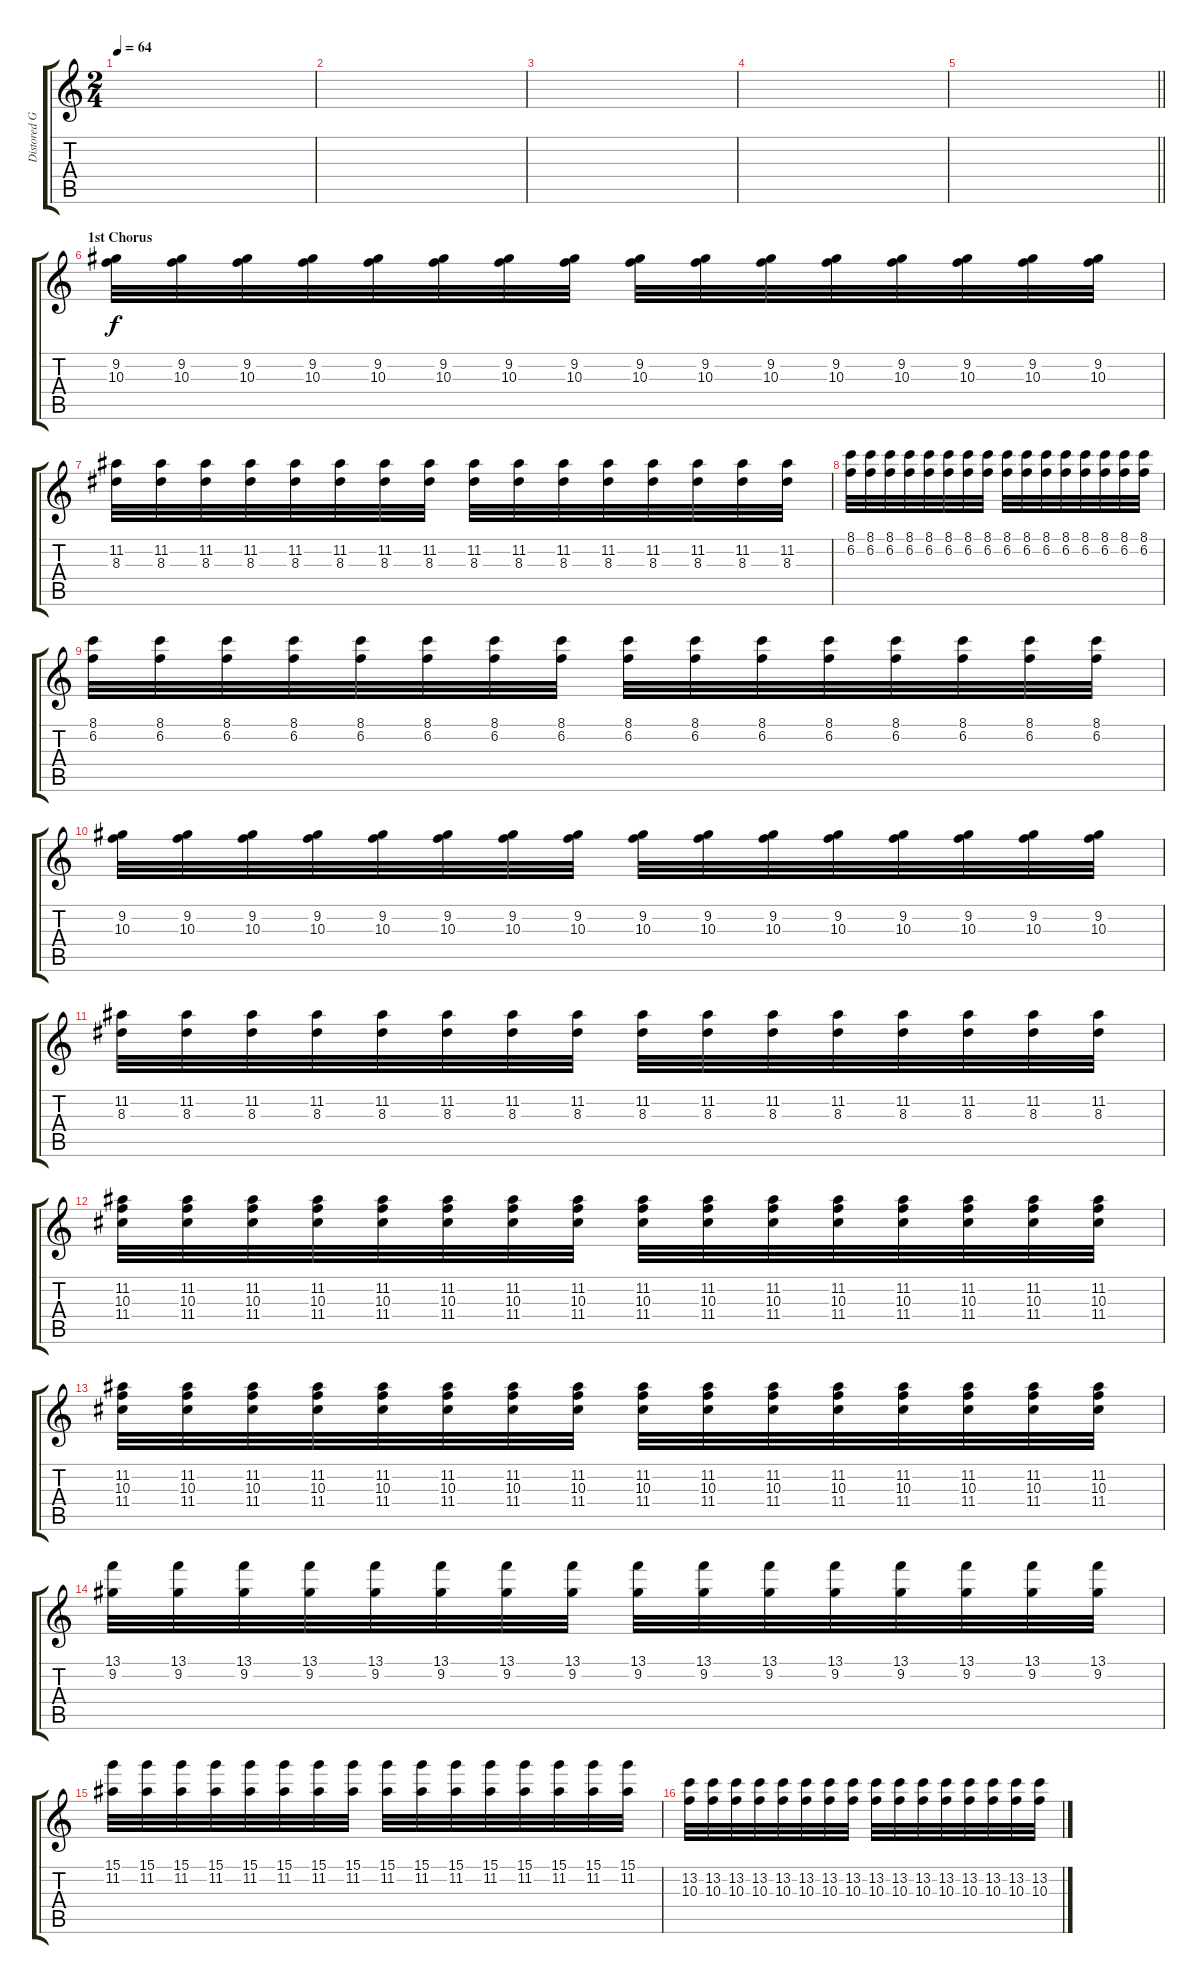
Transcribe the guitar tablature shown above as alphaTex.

\track ("Distored Guitar" "Distored G") {instrument overdrivenguitar}
\staff {score tabs}
\tuning (E4 B3 G3 D3 A2 E2) {hide}
\ts (2 4)
\tempo 64
\clef g2
\ks c
|
|
|
|
\barLineRight lightlight
|
\section ("" "1st Chorus")
(9.2 10.3).32 (9.2 10.3).32 (9.2 10.3).32 (9.2 10.3).32 (9.2 10.3).32 (9.2 10.3).32 (9.2 10.3).32 (9.2 10.3).32 (9.2 10.3).32 (9.2 10.3).32 (9.2 10.3).32 (9.2 10.3).32 (9.2 10.3).32 (9.2 10.3).32 (9.2 10.3).32 (9.2 10.3).32 |
(11.2 8.3).32 (11.2 8.3).32 (11.2 8.3).32 (11.2 8.3).32 (11.2 8.3).32 (11.2 8.3).32 (11.2 8.3).32 (11.2 8.3).32 (11.2 8.3).32 (11.2 8.3).32 (11.2 8.3).32 (11.2 8.3).32 (11.2 8.3).32 (11.2 8.3).32 (11.2 8.3).32 (11.2 8.3).32 |
(8.1 6.2).32 (8.1 6.2).32 (8.1 6.2).32 (8.1 6.2).32 (8.1 6.2).32 (8.1 6.2).32 (8.1 6.2).32 (8.1 6.2).32 (8.1 6.2).32 (8.1 6.2).32 (8.1 6.2).32 (8.1 6.2).32 (8.1 6.2).32 (8.1 6.2).32 (8.1 6.2).32 (8.1 6.2).32 |
(8.1 6.2).32 (8.1 6.2).32 (8.1 6.2).32 (8.1 6.2).32 (8.1 6.2).32 (8.1 6.2).32 (8.1 6.2).32 (8.1 6.2).32 (8.1 6.2).32 (8.1 6.2).32 (8.1 6.2).32 (8.1 6.2).32 (8.1 6.2).32 (8.1 6.2).32 (8.1 6.2).32 (8.1 6.2).32 |
(9.2 10.3).32 (9.2 10.3).32 (9.2 10.3).32 (9.2 10.3).32 (9.2 10.3).32 (9.2 10.3).32 (9.2 10.3).32 (9.2 10.3).32 (9.2 10.3).32 (9.2 10.3).32 (9.2 10.3).32 (9.2 10.3).32 (9.2 10.3).32 (9.2 10.3).32 (9.2 10.3).32 (9.2 10.3).32 |
(11.2 8.3).32 (11.2 8.3).32 (11.2 8.3).32 (11.2 8.3).32 (11.2 8.3).32 (11.2 8.3).32 (11.2 8.3).32 (11.2 8.3).32 (11.2 8.3).32 (11.2 8.3).32 (11.2 8.3).32 (11.2 8.3).32 (11.2 8.3).32 (11.2 8.3).32 (11.2 8.3).32 (11.2 8.3).32 |
(11.2 10.3 11.4).32 (11.2 10.3 11.4).32 (11.2 10.3 11.4).32 (11.2 10.3 11.4).32 (11.2 10.3 11.4).32 (11.2 10.3 11.4).32 (11.2 10.3 11.4).32 (11.2 10.3 11.4).32 (11.2 10.3 11.4).32 (11.2 10.3 11.4).32 (11.2 10.3 11.4).32 (11.2 10.3 11.4).32 (11.2 10.3 11.4).32 (11.2 10.3 11.4).32 (11.2 10.3 11.4).32 (11.2 10.3 11.4).32 |
(11.2 10.3 11.4).32 (11.2 10.3 11.4).32 (11.2 10.3 11.4).32 (11.2 10.3 11.4).32 (11.2 10.3 11.4).32 (11.2 10.3 11.4).32 (11.2 10.3 11.4).32 (11.2 10.3 11.4).32 (11.2 10.3 11.4).32 (11.2 10.3 11.4).32 (11.2 10.3 11.4).32 (11.2 10.3 11.4).32 (11.2 10.3 11.4).32 (11.2 10.3 11.4).32 (11.2 10.3 11.4).32 (11.2 10.3 11.4).32 |
(13.1 9.2).32 (13.1 9.2).32 (13.1 9.2).32 (13.1 9.2).32 (13.1 9.2).32 (13.1 9.2).32 (13.1 9.2).32 (13.1 9.2).32 (13.1 9.2).32 (13.1 9.2).32 (13.1 9.2).32 (13.1 9.2).32 (13.1 9.2).32 (13.1 9.2).32 (13.1 9.2).32 (13.1 9.2).32 |
(15.1 11.2).32 (15.1 11.2).32 (15.1 11.2).32 (15.1 11.2).32 (15.1 11.2).32 (15.1 11.2).32 (15.1 11.2).32 (15.1 11.2).32 (15.1 11.2).32 (15.1 11.2).32 (15.1 11.2).32 (15.1 11.2).32 (15.1 11.2).32 (15.1 11.2).32 (15.1 11.2).32 (15.1 11.2).32 |
(13.2 10.3).32 (13.2 10.3).32 (13.2 10.3).32 (13.2 10.3).32 (13.2 10.3).32 (13.2 10.3).32 (13.2 10.3).32 (13.2 10.3).32 (13.2 10.3).32 (13.2 10.3).32 (13.2 10.3).32 (13.2 10.3).32 (13.2 10.3).32 (13.2 10.3).32 (13.2 10.3).32 (13.2 10.3).32
